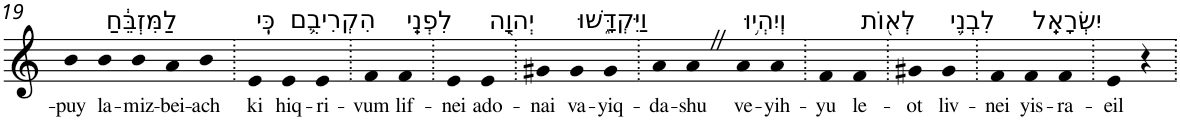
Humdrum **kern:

**kern	**text
*part1	*part1
*staff1	*staff1
*I"Piano	*
*I'Pno	*
!!LO:PB:g=z
*clefG2	*
*k[]	*
=19	=19
!	!LO:LY:b
4b	-puy
!LO:TX:a:t=לַמִּזְבֵּ֔חַ	!
!	!LO:LY:b
4b	la-
!	!LO:LY:b
4b	-miz-
!	!LO:LY:b
4a	-bei-
!	!LO:LY:b
4b	-ach
=20.	=20.
!LO:TX:a:t=כִּֽי	!
!	!LO:LY:b
4e	ki
!LO:TX:a:t=הִקְרִיבֻ֥ם	!
!	!LO:LY:b
4e	hiq-
!	!LO:LY:b
4e	-ri-
=21.	=21.
!	!LO:LY:b
4f	-vum
!LO:TX:a:t=לִפְנֵֽי	!
!	!LO:LY:b
4f	lif-
=22.	=22.
!	!LO:LY:b
4e	-nei
!LO:TX:a:t=יְהוָ֖ה	!
!	!LO:LY:b
4e	ado-
=23.	=23.
!	!LO:LY:b
4g#X	-nai
!LO:TX:a:t=וַיִּקְדָּ֑שׁוּ	!
!	!LO:LY:b
4g#	va-
!	!LO:LY:b
4g#	-yiq-
=24.	=24.
!	!LO:LY:b
4a	-da-
!	!LO:LY:b
4aZ	-shu
!LO:TX:a:t=וְיִהְי֥וּ	!
!	!LO:LY:b
4a	ve-
!	!LO:LY:b
4a	-yih-
=25.	=25.
!	!LO:LY:b
4f	-yu
!LO:TX:a:t=לְא֖וֹת	!
!	!LO:LY:b
4f	le-
=26.	=26.
!	!LO:LY:b
4g#X	-ot
!LO:TX:a:t=לִבְנֵ֥י	!
!	!LO:LY:b
4g#	liv-
=27.	=27.
!	!LO:LY:b
4f	-nei
!LO:TX:a:t=יִשְׂרָאֵֽל	!
!	!LO:LY:b
4f	yis-
!	!LO:LY:b
4f	-ra-
=28.	=28.
!	!LO:LY:b
4e	-eil
4r	.
=.	=.
*-	*-
